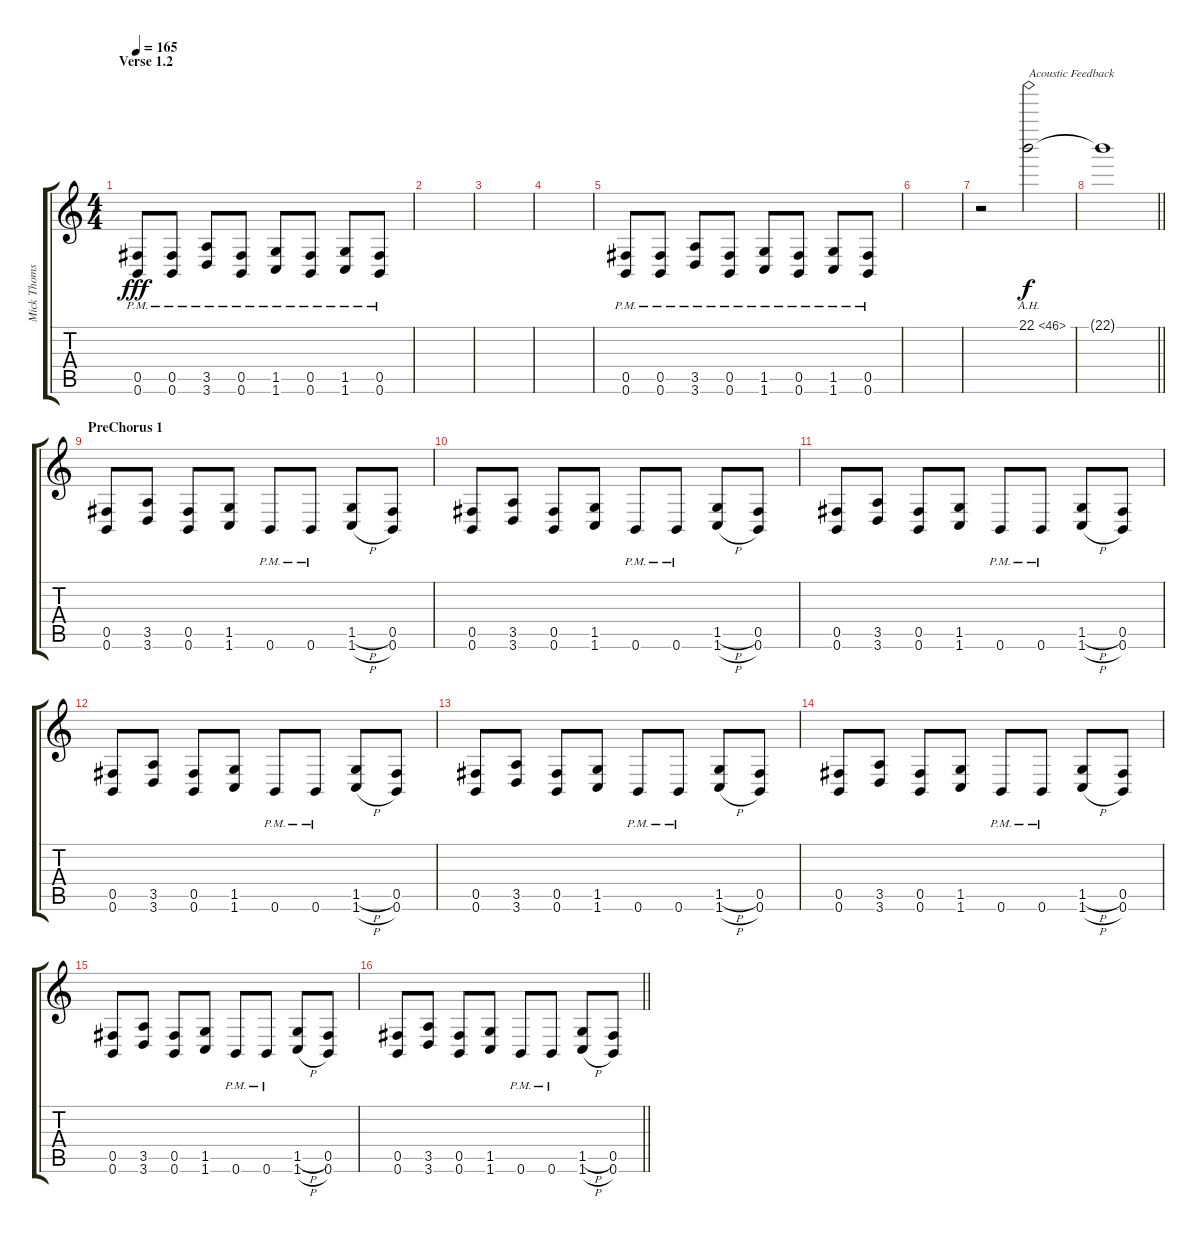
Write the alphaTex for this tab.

\track ("Mick Thomson" "Mick Thoms") {instrument distortionguitar}
\staff {score tabs}
\tuning (Db4 Ab3 E3 B2 Gb2 B1) {hide}
\ts (4 4)
\section ("" "Verse 1.2")
\tempo 165
\clef g2
\ks c
(0.5{pm} 0.6{pm}).8{dy fff balance 0} (0.5{pm} 0.6{pm}).8 (3.5{pm} 3.6{pm}).8 (0.5{pm} 0.6{pm}).8 (1.5{pm} 1.6{pm}).8 (0.5{pm} 0.6{pm}).8 (1.5{pm} 1.6{pm}).8 (0.5{pm} 0.6{pm}).8 |
|
|
|
(0.5{pm} 0.6{pm}).8 (0.5{pm} 0.6{pm}).8 (3.5{pm} 3.6{pm}).8 (0.5{pm} 0.6{pm}).8 (1.5{pm} 1.6{pm}).8 (0.5{pm} 0.6{pm}).8 (1.5{pm} 1.6{pm}).8 (0.5{pm} 0.6{pm}).8 |
|
r.2{volume 0 balance 8} 22.1{ah 24}.2{txt "Acoustic Feedback" dy f volume 13} |
\barLineRight lightlight
22.1{t}.1 |
\section ("" "PreChorus 1")
(0.5 0.6).8 (3.5 3.6).8 (0.5 0.6).8 (1.5 1.6).8 0.6{pm}.8 0.6{pm}.8 (1.5{h} 1.6{h}).8 (0.5 0.6).8 |
(0.5 0.6).8 (3.5 3.6).8 (0.5 0.6).8 (1.5 1.6).8 0.6{pm}.8 0.6{pm}.8 (1.5{h} 1.6{h}).8 (0.5 0.6).8 |
(0.5 0.6).8 (3.5 3.6).8 (0.5 0.6).8 (1.5 1.6).8 0.6{pm}.8 0.6{pm}.8 (1.5{h} 1.6{h}).8 (0.5 0.6).8 |
(0.5 0.6).8 (3.5 3.6).8 (0.5 0.6).8 (1.5 1.6).8 0.6{pm}.8 0.6{pm}.8 (1.5{h} 1.6{h}).8 (0.5 0.6).8 |
(0.5 0.6).8 (3.5 3.6).8 (0.5 0.6).8 (1.5 1.6).8 0.6{pm}.8 0.6{pm}.8 (1.5{h} 1.6{h}).8 (0.5 0.6).8 |
(0.5 0.6).8 (3.5 3.6).8 (0.5 0.6).8 (1.5 1.6).8 0.6{pm}.8 0.6{pm}.8 (1.5{h} 1.6{h}).8 (0.5 0.6).8 |
(0.5 0.6).8 (3.5 3.6).8 (0.5 0.6).8 (1.5 1.6).8 0.6{pm}.8 0.6{pm}.8 (1.5{h} 1.6{h}).8 (0.5 0.6).8 |
\barLineRight lightlight
(0.5 0.6).8 (3.5 3.6).8 (0.5 0.6).8 (1.5 1.6).8 0.6{pm}.8 0.6{pm}.8 (1.5{h} 1.6{h}).8 (0.5 0.6).8
